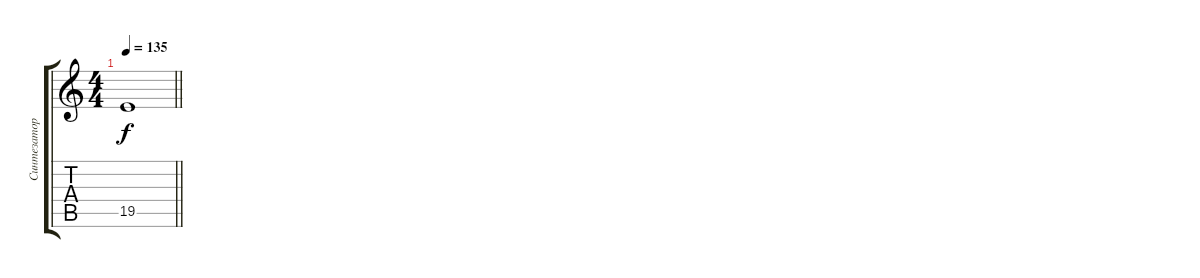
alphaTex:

\track ("Синтезатор" "Синтезатор") {instrument tremolostrings}
\staff {score tabs}
\tuning (E4 B3 G3 D3 A2 E2) {hide}
\ts (4 4)
\tempo 135
\clef g2
\barLineRight lightlight
\ks c
19.5{t}.1{dy f}
